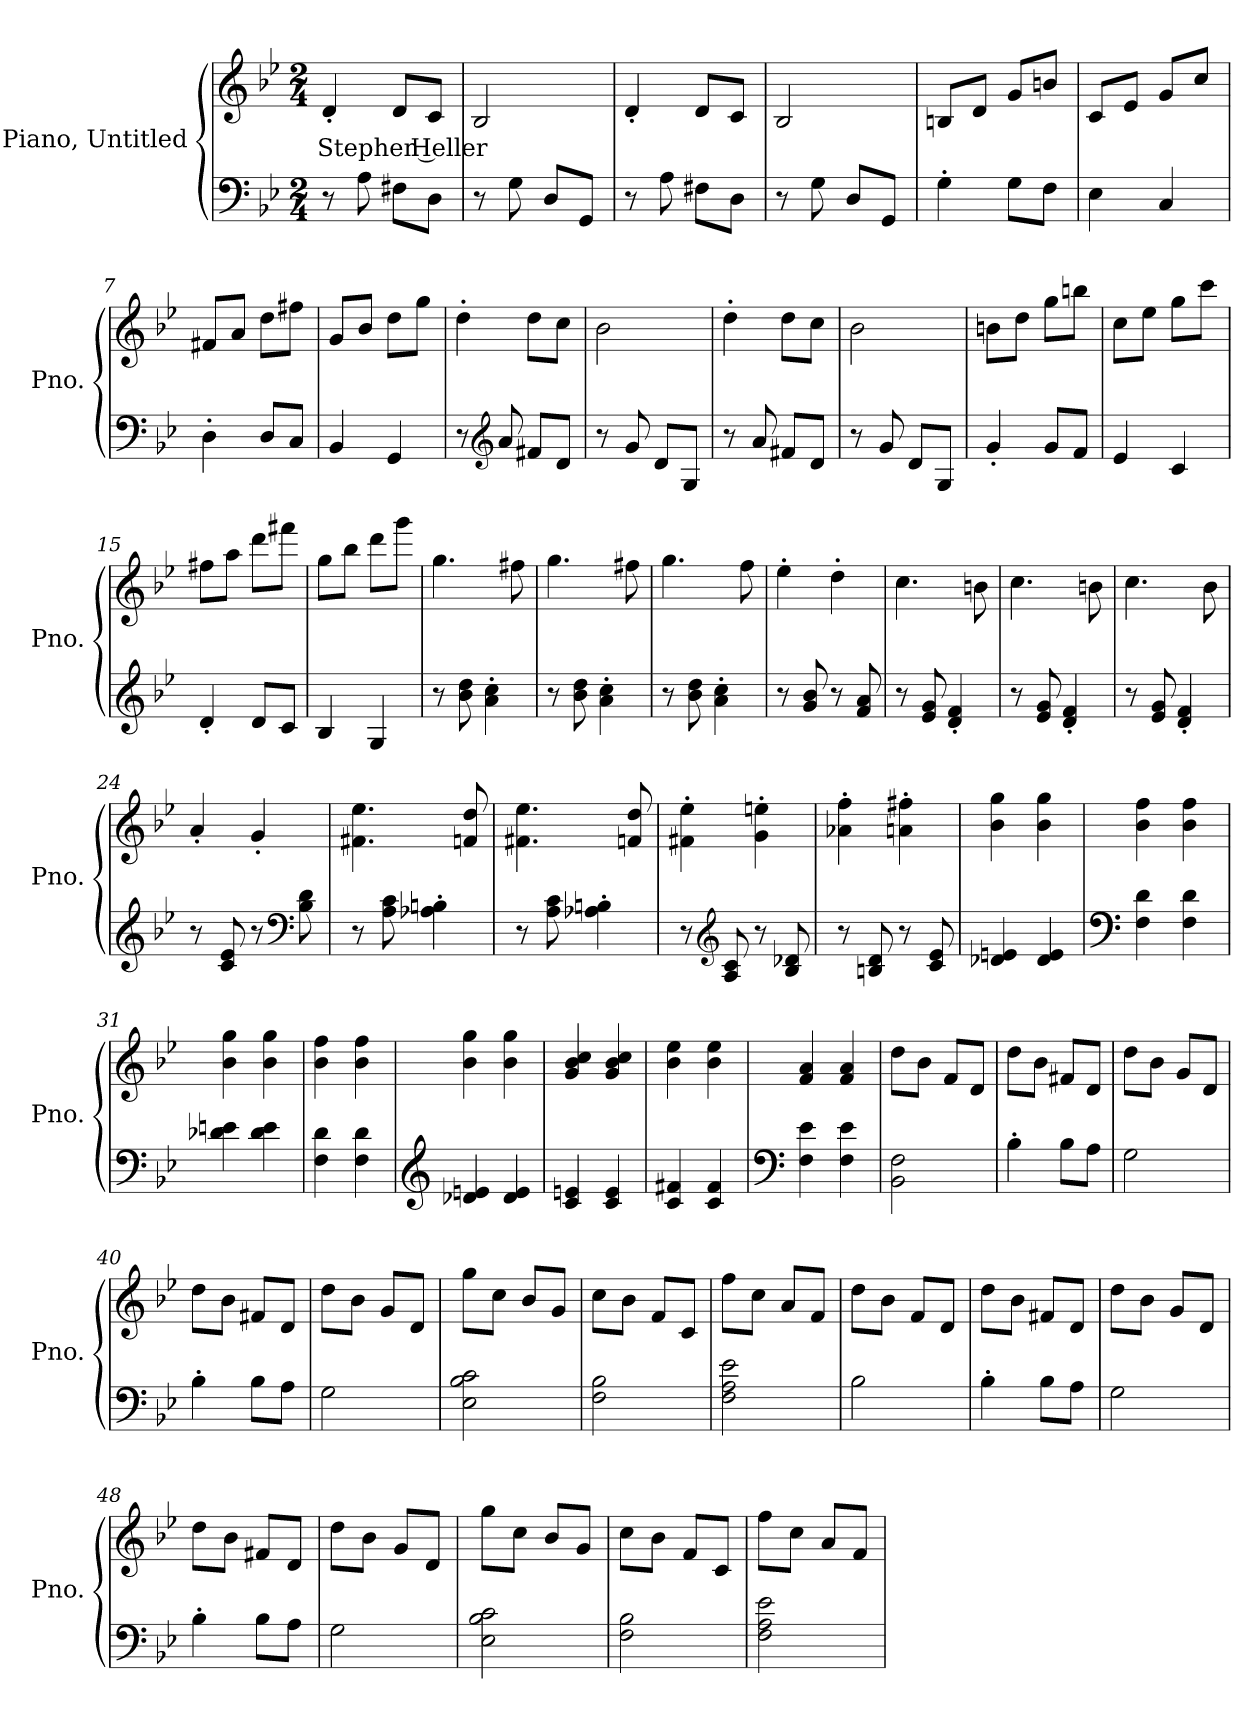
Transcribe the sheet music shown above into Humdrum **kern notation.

**kern	**kern	**text
*part2	*part1	*part1
*staff2	*staff1	*staff1
*I"Piano, Untitled	*I"Piano, Untitled	*
*I'Pno.	*I'Pno.	*
*clefF4	*clefG2	*
*k[b-e-]	*k[b-e-]	*
*M2/4	*M2/4	*
*MM120	*MM120	*
=1	=1	=1
!	!	!LO:LY:b
8r	4d'/	Stephen Heller
8A\	.	.
8F#X\L	8d/L	.
8D\J	8c/J	.
=2	=2	=2
8r	2B-/	.
8G\	.	.
8D/L	.	.
8GG/J	.	.
=3	=3	=3
8r	4d'/	.
8A\	.	.
8F#X\L	8d/L	.
8D\J	8c/J	.
=4	=4	=4
8r	2B-/	.
8G\	.	.
8D/L	.	.
8GG/J	.	.
=5	=5	=5
4G'\	8Bn/L	.
.	8d/J	.
8G\L	8g/L	.
8F\J	8bn/J	.
=6	=6	=6
4E-\	8c/L	.
.	8e-/J	.
4C/	8g/L	.
.	8cc/J	.
!!LO:LB:g=z
=7	=7	=7
4D'\	8f#X/L	.
.	8a/J	.
8D/L	8dd\L	.
8C/J	8ff#X\J	.
=8	=8	=8
4BB-/	8g/L	.
.	8b-/J	.
4GG/	8dd\L	.
.	8gg\J	.
=9	=9	=9
8r	4dd'\	.
*clefG2	*	*
8a/	.	.
8f#X/L	8dd\L	.
8d/J	8cc\J	.
=10	=10	=10
8r	2b-\	.
8g/	.	.
8d/L	.	.
8G/J	.	.
=11	=11	=11
8r	4dd'\	.
8a/	.	.
8f#X/L	8dd\L	.
8d/J	8cc\J	.
=12	=12	=12
8r	2b-\	.
8g/	.	.
8d/L	.	.
8G/J	.	.
=13	=13	=13
4g'/	8bn\L	.
.	8dd\J	.
8g/L	8gg\L	.
8f/J	8bbn\J	.
!!LO:LB:g=z
=14	=14	=14
4e-/	8cc\L	.
.	8ee-\J	.
4c/	8gg\L	.
.	8ccc\J	.
=15	=15	=15
4d'/	8ff#X\L	.
.	8aa\J	.
8d/L	8ddd\L	.
8c/J	8fff#X\J	.
=16	=16	=16
4B-/	8gg\L	.
.	8bb-\J	.
4G/	8ddd\L	.
.	8ggg\J	.
=17	=17	=17
8r	4.gg\	.
8b-\ 8dd\	.	.
4a\' 4cc\'	.	.
.	8ff#X\	.
=18	=18	=18
8r	4.gg\	.
8b-\ 8dd\	.	.
4a\' 4cc\'	.	.
.	8ff#X\	.
=19	=19	=19
8r	4.gg\	.
8b-\ 8dd\	.	.
4a\' 4cc\'	.	.
.	8ff\	.
=20	=20	=20
8r	4ee-'\	.
8g/ 8b-/	.	.
8r	4dd'\	.
8f/ 8a/	.	.
=21	=21	=21
8r	4.cc\	.
8e-/ 8g/	.	.
4d/' 4f/'	.	.
.	8bn\	.
!!LO:LB:g=z
=22	=22	=22
8r	4.cc\	.
8e-/ 8g/	.	.
4d/' 4f/'	.	.
.	8bn\	.
=23	=23	=23
8r	4.cc\	.
8e-/ 8g/	.	.
4d/' 4f/'	.	.
.	8b-\	.
=24	=24	=24
8r	4a'/	.
8c/ 8e-/	.	.
8r	4g'/	.
*clefF4	*	*
8B-\ 8d\	.	.
=25	=25	=25
8r	4.f#X\ 4.ee-\	.
8A\ 8c\	.	.
4A-X\' 4Bn\'	.	.
.	8fn/ 8dd/	.
=26	=26	=26
8r	4.f#X\ 4.ee-\	.
8A\ 8c\	.	.
4A-X\' 4Bn\'	.	.
.	8fn/ 8dd/	.
=27	=27	=27
8r	4f#X\' 4ee-\'	.
*clefG2	*	*
8A/ 8c/	.	.
8r	4g\' 4een\'	.
8B-/ 8d-X/	.	.
!!LO:LB:g=z
=28	=28	=28
8r	4a-X\' 4ff\'	.
8Bn/ 8d/	.	.
8r	4an\' 4ff#X\'	.
8c/ 8e-/	.	.
=29	=29	=29
4d-X/ 4en/	4b-\ 4gg\	.
4d-/ 4e/	4b-\ 4gg\	.
=30	=30	=30
*clefF4	*	*
4F\ 4d\	4b-\ 4ff\	.
4F\ 4d\	4b-\ 4ff\	.
=31	=31	=31
4d-X\ 4en\	4b-\ 4gg\	.
4d-\ 4e\	4b-\ 4gg\	.
=32	=32	=32
4F\ 4d\	4b-\ 4ff\	.
4F\ 4d\	4b-\ 4ff\	.
=33	=33	=33
*clefG2	*	*
4d-X/ 4en/	4b-\ 4gg\	.
4d-/ 4e/	4b-\ 4gg\	.
=34	=34	=34
4c/ 4en/	4g/ 4b-/ 4cc/	.
4c/ 4e/	4g/ 4b-/ 4cc/	.
=35	=35	=35
4c/ 4f#X/	4b-\ 4ee-\	.
4c/ 4f#/	4b-\ 4ee-\	.
!!LO:LB:g=z
=36	=36	=36
*clefF4	*	*
4F\ 4e-\	4f/ 4a/	.
4F\ 4e-\	4f/ 4a/	.
=37	=37	=37
2BB-\ 2F\	8dd\L	.
.	8b-\J	.
.	8f/L	.
.	8d/J	.
=38	=38	=38
4B-'\	8dd\L	.
.	8b-\J	.
8B-\L	8f#X/L	.
8A\J	8d/J	.
=39	=39	=39
2G\	8dd\L	.
.	8b-\J	.
.	8g/L	.
.	8d/J	.
=40	=40	=40
4B-'\	8dd\L	.
.	8b-\J	.
8B-\L	8f#X/L	.
8A\J	8d/J	.
=41	=41	=41
2G\	8dd\L	.
.	8b-\J	.
.	8g/L	.
.	8d/J	.
=42	=42	=42
2E-\ 2B-\ 2c\	8gg\L	.
.	8cc\J	.
.	8b-/L	.
.	8g/J	.
=43	=43	=43
2F\ 2B-\	8cc\L	.
.	8b-\J	.
.	8f/L	.
.	8c/J	.
!!LO:PB:g=z
=44	=44	=44
2F\ 2A\ 2e-\	8ff\L	.
.	8cc\J	.
.	8a/L	.
.	8f/J	.
=45	=45	=45
2B-\	8dd\L	.
.	8b-\J	.
.	8f/L	.
.	8d/J	.
=46	=46	=46
4B-'\	8dd\L	.
.	8b-\J	.
8B-\L	8f#X/L	.
8A\J	8d/J	.
=47	=47	=47
2G\	8dd\L	.
.	8b-\J	.
.	8g/L	.
.	8d/J	.
=48	=48	=48
4B-'\	8dd\L	.
.	8b-\J	.
8B-\L	8f#X/L	.
8A\J	8d/J	.
=49	=49	=49
2G\	8dd\L	.
.	8b-\J	.
.	8g/L	.
.	8d/J	.
=50	=50	=50
2E-\ 2B-\ 2c\	8gg\L	.
.	8cc\J	.
.	8b-/L	.
.	8g/J	.
=51	=51	=51
2F\ 2B-\	8cc\L	.
.	8b-\J	.
.	8f/L	.
.	8c/J	.
!!LO:LB:g=z
=52	=52	=52
2F\ 2A\ 2e-\	8ff\L	.
.	8cc\J	.
.	8a/L	.
.	8f/J	.
=	=	=
*-	*-	*-
